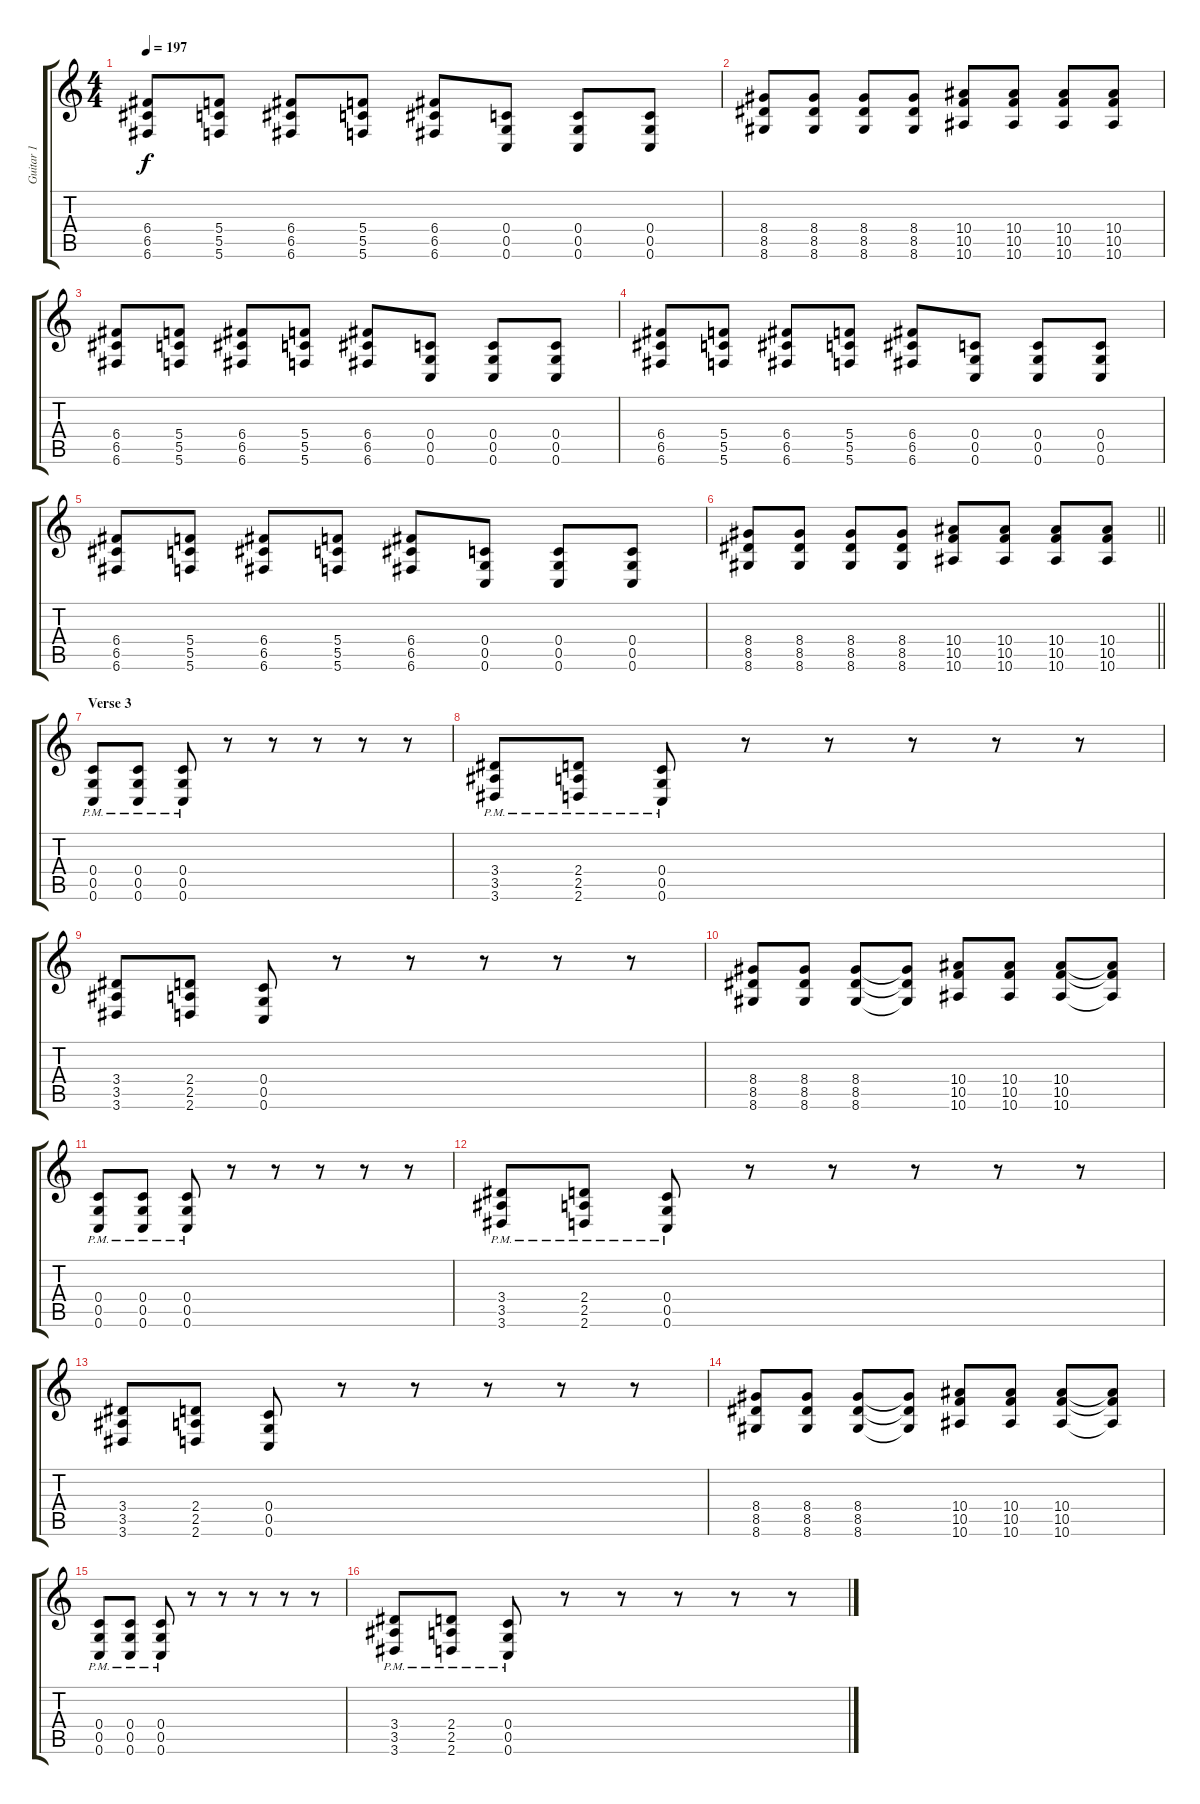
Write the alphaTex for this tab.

\track ("Guitar 1" "Guitar 1") {instrument distortionguitar}
\staff {score tabs}
\tuning (D4 A3 F3 C3 G2 C2) {hide}
\ts (4 4)
\tempo 197
\clef g2
\ks c
(6.4 6.5 6.6).8{dy f} (5.4 5.5 5.6).8 (6.4 6.5 6.6).8 (5.4 5.5 5.6).8 (6.4 6.5 6.6).8 (0.4 0.5 0.6).8 (0.4 0.5 0.6).8 (0.4 0.5 0.6).8 |
(8.4 8.5 8.6).8 (8.4 8.5 8.6).8 (8.4 8.5 8.6).8 (8.4 8.5 8.6).8 (10.4 10.5 10.6).8 (10.4 10.5 10.6).8 (10.4 10.5 10.6).8 (10.4 10.5 10.6).8 |
(6.4 6.5 6.6).8 (5.4 5.5 5.6).8 (6.4 6.5 6.6).8 (5.4 5.5 5.6).8 (6.4 6.5 6.6).8 (0.4 0.5 0.6).8 (0.4 0.5 0.6).8 (0.4 0.5 0.6).8 |
(6.4 6.5 6.6).8 (5.4 5.5 5.6).8 (6.4 6.5 6.6).8 (5.4 5.5 5.6).8 (6.4 6.5 6.6).8 (0.4 0.5 0.6).8 (0.4 0.5 0.6).8 (0.4 0.5 0.6).8 |
(6.4 6.5 6.6).8 (5.4 5.5 5.6).8 (6.4 6.5 6.6).8 (5.4 5.5 5.6).8 (6.4 6.5 6.6).8 (0.4 0.5 0.6).8 (0.4 0.5 0.6).8 (0.4 0.5 0.6).8 |
\barLineRight lightlight
(8.4 8.5 8.6).8 (8.4 8.5 8.6).8 (8.4 8.5 8.6).8 (8.4 8.5 8.6).8 (10.4 10.5 10.6).8 (10.4 10.5 10.6).8 (10.4 10.5 10.6).8 (10.4 10.5 10.6).8 |
\section ("" "Verse 3")
(0.4{pm} 0.5{pm} 0.6{pm}).8 (0.4{pm} 0.5{pm} 0.6{pm}).8 (0.4{pm} 0.5{pm} 0.6{pm}).8 r.8 r.8 r.8 r.8 r.8 |
(3.4{pm} 3.5{pm} 3.6{pm}).8 (2.4{pm} 2.5{pm} 2.6{pm}).8 (0.4{pm} 0.5{pm} 0.6{pm}).8 r.8 r.8 r.8 r.8 r.8 |
(3.4 3.5 3.6).8 (2.4 2.5 2.6).8 (0.4 0.5 0.6).8 r.8 r.8 r.8 r.8 r.8 |
(8.4 8.5 8.6).8 (8.4 8.5 8.6).8 (8.4 8.5 8.6).8 (8.4{t} 8.5{t} 8.6{t}).8 (10.4 10.5 10.6).8 (10.4 10.5 10.6).8 (10.4 10.5 10.6).8 (10.4{t} 10.5{t} 10.6{t}).8 |
(0.4{pm} 0.5{pm} 0.6{pm}).8 (0.4{pm} 0.5{pm} 0.6{pm}).8 (0.4{pm} 0.5{pm} 0.6{pm}).8 r.8 r.8 r.8 r.8 r.8 |
(3.4{pm} 3.5{pm} 3.6{pm}).8 (2.4{pm} 2.5{pm} 2.6{pm}).8 (0.4{pm} 0.5{pm} 0.6{pm}).8 r.8 r.8 r.8 r.8 r.8 |
(3.4 3.5 3.6).8 (2.4 2.5 2.6).8 (0.4 0.5 0.6).8 r.8 r.8 r.8 r.8 r.8 |
(8.4 8.5 8.6).8 (8.4 8.5 8.6).8 (8.4 8.5 8.6).8 (8.4{t} 8.5{t} 8.6{t}).8 (10.4 10.5 10.6).8 (10.4 10.5 10.6).8 (10.4 10.5 10.6).8 (10.4{t} 10.5{t} 10.6{t}).8 |
(0.4{pm} 0.5{pm} 0.6{pm}).8 (0.4{pm} 0.5{pm} 0.6{pm}).8 (0.4{pm} 0.5{pm} 0.6{pm}).8 r.8 r.8 r.8 r.8 r.8 |
(3.4{pm} 3.5{pm} 3.6{pm}).8 (2.4{pm} 2.5{pm} 2.6{pm}).8 (0.4{pm} 0.5{pm} 0.6{pm}).8 r.8 r.8 r.8 r.8 r.8
